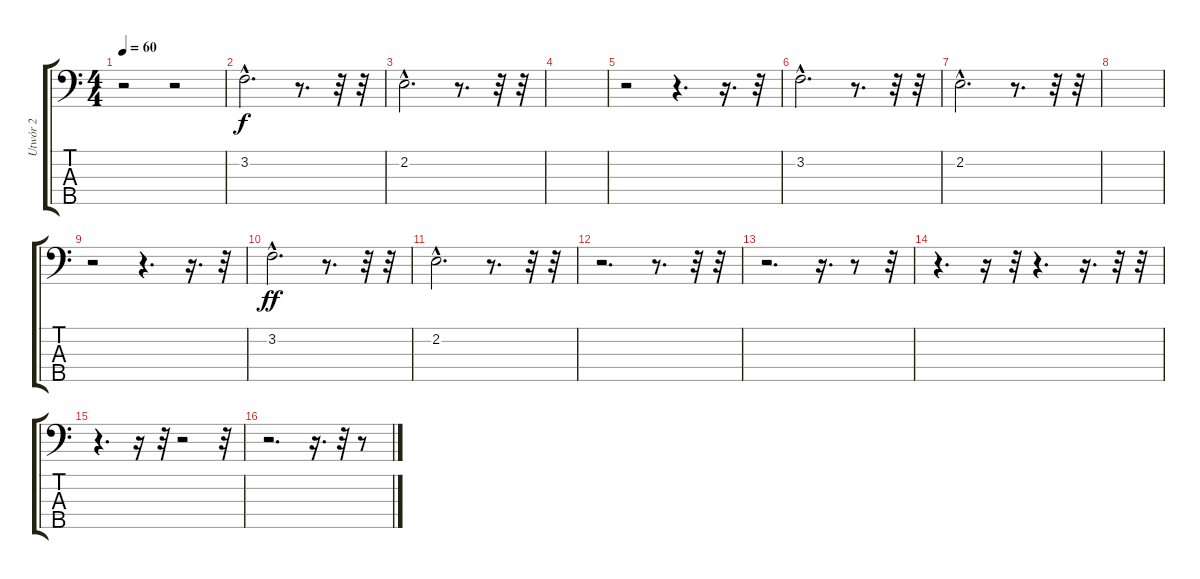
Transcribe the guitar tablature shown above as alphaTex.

\track ("Utwór 2" "Utwór 2") {instrument contrabass}
\staff {score tabs}
\tuning (G2 D2 A1 E1 B0) {hide}
\ts (4 4)
\tempo 60
\clef f4
\ks c
r.2{dy f} r.2 |
3.2{hac}.2{d} r.8{d} r.32 r.32 |
2.2{hac}.2{d} r.8{d} r.32 r.32 |
|
r.2 r.4{d} r.16{d} r.32 |
3.2{hac}.2{d} r.8{d} r.32 r.32 |
2.2{hac}.2{d} r.8{d} r.32 r.32 |
|
r.2 r.4{d} r.16{d} r.32 |
3.2{hac}.2{d dy ff} r.8{d} r.32 r.32 |
2.2{hac}.2{d} r.8{d} r.32 r.32 |
r.2{d} r.8{d} r.32 r.32 |
r.2{d} r.16{d} r.8 r.32 |
r.4{d} r.16 r.32 r.4{d} r.16{d} r.32 r.32 |
r.4{d} r.16 r.32 r.2 r.32 |
r.2{d} r.16{d} r.32 r.8
